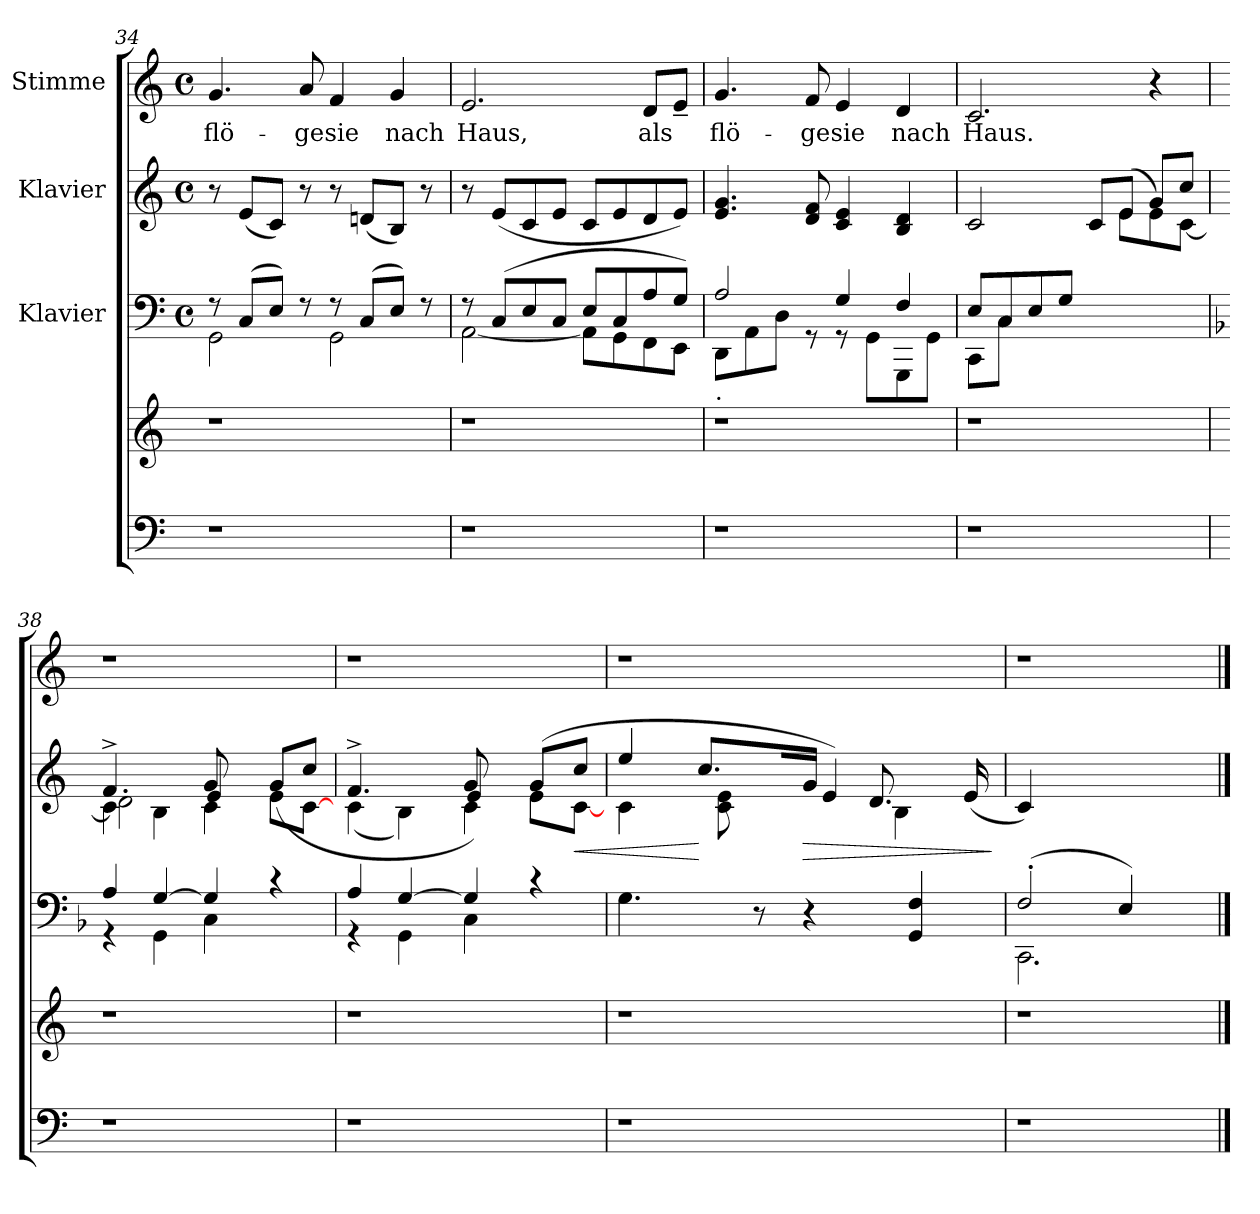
**kern	**kern	**kern	**kern	**dynam	**kern	**text
*part4	*part4	*part3	*part2	*part2	*part1	*part1
*staff5	*staff4	*staff3	*staff2	*staff2	*staff1	*staff1
*	*	*I"Klavier	*I"Klavier	*	*I"Stimme	*
*clefF4	*clefG2	*clefF4	*clefG2	*	*clefG2	*
*k[]	*k[]	*k[]	*k[]	*	*k[]	*
*C:	*C:	*C:	*C:	*	*C:	*
*	*	*M4/4	*M4/4	*	*M4/4	*
*	*	*met(c)	*met(c)	*	*met(c)	*
=34	=34	=34	=34	=34	=34	=34
*	*	*^	*	*	*	*
!	!	!	!	!	!	!	!LO:LY:b
1r	1r	8rF	2GG\	8r	.	4.g/	flö-
.	.	(>8C/L	.	(<8e/L	.	.	.
.	.	8E/J)	.	8c/J)	.	.	.
!	!	!	!	!	!	!	!LO:LY:b
.	.	8rF	.	8r	.	8a/	-ge
!	!	!	!	!	!	!	!LO:LY:b
.	.	8rF	2GG\	8r	.	4f/	sie
.	.	(>8C/L	.	(<8dn/L	.	.	.
!	!	!	!	!	!	!	!LO:LY:b
.	.	8E/J)	.	8B/J)	.	4g/	nach
.	.	8rF	.	8r	.	.	.
=35	=35	=35	=35	=35	=35	=35	=35
!	!	!	!	!	!	!	!LO:LY:b
1r	1r	8rF	[<2AA\	8r	.	2.e/	Haus,
.	.	(>8C/L	.	(<8e/L	.	.	.
.	.	8E/	.	8c/	.	.	.
.	.	8C/J	.	8e/J	.	.	.
.	.	8E/L	8AA\L]	8c/L	.	.	.
.	.	8C/	8GG\	8e/	.	.	.
!	!	!	!	!	!	!	!LO:LY:b
.	.	8A/	8FF\	8d/	.	8d/L	als
.	.	8G/J)	8EE\J	8e/J)	.	8e~</J	.
!!LO:LB:g=z
=36	=36	=36	=36	=36	=36	=36	=36
!	!	!LO:TX:b:t=.	!	!	!	!	!
!	!	!	!	!	!	!	!LO:LY:b
1r	1r	2A/	8DD\L	4.e/ 4.g/	.	4.g/	flö-
.	.	.	8AA\	.	.	.	.
.	.	.	8D\J	.	.	.	.
!	!	!	!	!	!	!	!LO:LY:b
.	.	.	8rGG	8d/ 8f/	.	8f/	-ge
!	!	!	!	!	!	!	!LO:LY:b
.	.	4G/	8rGG	4c/ 4e/	.	4e/	sie
.	.	.	8GG\L	.	.	.	.
!	!	!	!	!	!	!	!LO:LY:b
.	.	4F/	8GGG\	4B/ 4d/	.	4d/	nach
.	.	.	8GG\J	.	.	.	.
=37	=37	=37	=37	=37	=37	=37	=37
*	*	*	*	*^	*	*	*
!	!	!	!	!	!	!	!	!LO:LY:b
1r	1r	8E/L	8CC\L	2c/	2ryy	.	2.c/	Haus.
.	.	8C/	8C\J	.	.	.	.	.
.	.	8E/	2ryy	.	.	.	.	.
.	.	8G/J	.	.	.	.	.	.
.	.	2ryy	.	8c/L	8ryy	.	.	.
.	.	.	.	(<8e/J	8e\L	.	.	.
.	.	.	4ryy	8g/L	8e\)	.	4r	.
.	.	.	.	8cc/J	[<8c\J	.	.	.
*	*	*	*	*v	*v	*	*	*
=38	=38	=38	=38	=38	=38	=38	=38
*	*	*k[b-]	*	*	*	*	*
*	*	*F:	*	*	*	*	*
*	*	*	*	*^	*	*	*
*	*	*	*	*	*^	*	*	*
*	*	*	*	*	*	*^	*	*	*
1r	1r	4A/	4rGG	4f^>/	4c\]	2d'<\	2ryy	.	1r	.
.	.	[>4G/	4GG\	4B\	2.ryy	.	.	.	.	.
.	.	4G/]	4C\	8g/	.	4e/	4c\	.	.	.
.	.	.	.	4.ryy	.	.	.	.	.	.
.	.	4rc	4ryy	.	.	8e\L	(>8g/L	.	.	.
.	.	.	.	.	.	[<8c\J	8cc/J	.	.	.
=39	=39	=39	=39	=39	=39	=39	=39	=39	=39	=39
1r	1r	4A/	4rGG	4.f^>/	(>4c\	2ryy	2ryy	.	1r	.
.	.	[>4G/	4GG\	.	4B\)	.	.	.	.	.
.	.	.	.	2ryy	.	.	.	.	.	.
.	.	4G/]	4C\	.	8g/	4e/)	4c\	.	.	.
.	.	.	.	.	8ryy	.	.	.	.	.
.	.	4rc	4ryy	.	8e\L	(>8g/L	16ryy	.	.	.
.	.	.	.	.	.	.	8.ryy	.	.	.
!	!	!	!	!	!	!	!	!LO:HP:b	!	!
.	.	.	.	8ryy	[<8c\J	8cc/J	.	<	.	.
*	*	*v	*v	*	*	*	*	*	*	*
=40	=40	=40	=40	=40	=40	=40	=40	=40	=40
1r	1r	4.G\	8.ryy	4ee/	4c\	32ryy	.	1r	.
.	.	.	.	.	.	4ryy	.	.	.
.	.	.	32ryy	.	.	.	.	.	.
.	.	.	2ryy	.	.	.	.	.	.
.	.	.	.	8.cc/L	16.ryy	.	[	.	.
.	.	.	.	.	.	8c\ 8e\	.	.	.
.	.	.	.	.	4.ryy	.	.	.	.
.	.	8r	.	.	.	.	.	.	.
.	.	.	.	.	.	8ryy	.	.	.
.	.	.	.	16ryy	.	.	.	.	.
!	!	!	!	!	!	!	!LO:HP:b	!	!
.	.	4r	.	16g/Jk	.	.	>	.	.
.	.	.	.	.	.	4e/)	.	.	.
.	.	.	.	8ryy	.	.	.	.	.
.	.	.	.	8.d/	.	.	.	.	.
.	.	.	4ryy	.	4B\	.	.	.	.
.	.	4GG/ 4F/	.	.	.	.	.	.	.
.	.	.	.	.	.	8ryy	.	.	.
.	.	.	.	32ryy	.	.	.	.	.
.	.	.	.	32ryy	.	(<16e/	.	.	.
.	.	.	.	16ryy	.	.	.	.	.
.	.	.	32ryy	.	32ryy	32ryy	]	.	.
*	*	*	*v	*v	*v	*v	*	*	*
=41	=41	=41	=41	=41	=41	=41
*	*	*^	*	*	*	*
1r	1r	(>2F'>/	2.CC\	4c/)	.	1r	.
.	.	.	.	2.ryy	.	.	.
.	.	4E/)	.	.	.	.	.
.	.	4ryy	4ryy	.	.	.	.
*	*	*v	*v	*	*	*	*
==	==	==	==	==	==	==
*-	*-	*-	*-	*-	*-	*-
